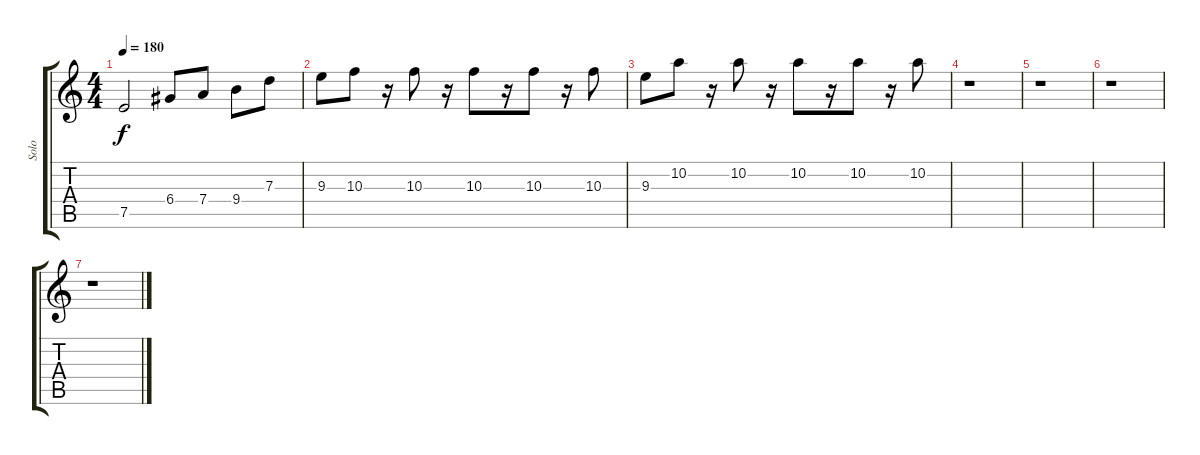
\track ("Solo" "Solo") {instrument distortionguitar}
\staff {score tabs}
\tuning (E4 B3 G3 D3 A2 E2) {hide}
\ts (4 4)
\tempo 180
\clef g2
\ks c
7.5{t}.2{dy f} 6.4.8 7.4.8 9.4.8 7.3.8 |
9.3.8 10.3.8 r.16 10.3.8 r.16 10.3.8 r.16 10.3.8 r.16 10.3.8 |
9.3.8 10.2.8 r.16 10.2.8 r.16 10.2.8 r.16 10.2.8 r.16 10.2.8 |
r.1 |
r.1 |
r.1 |
r.1
